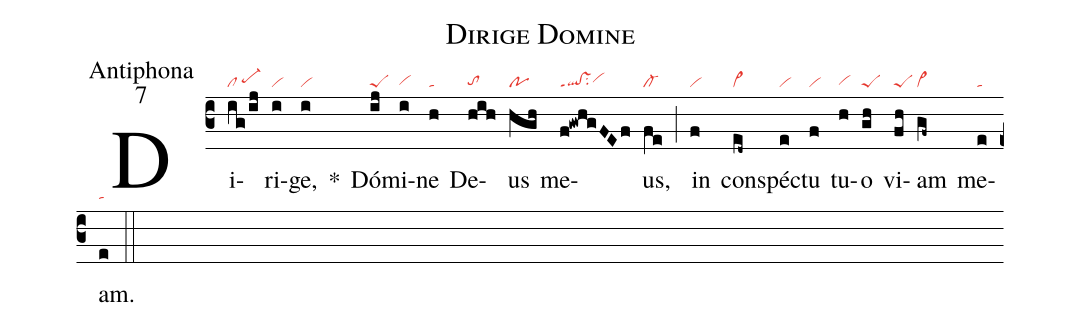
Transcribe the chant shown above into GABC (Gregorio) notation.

name: Dirige Domine;
office-part: Antiphona;
mode: 7;
nabc-lines: 1;
%%
(c3)Di(ig/ij|cl/pe-hh)ri(i|vi)ge,(i|vi) <sp>*</sp>()
Dó(ij|peS)mi(i|vihg)ne(h|ta) De(hih|tohg)us(hgh|po) me(f!gwhgFEf|ql!vsppt1su2vihh)us,(fe|cl-) (;)
in(f|vi) con(ed~|vi>)spé(e|vi)ctu(f|vi) tu(h|vihg)o(gh|peS) vi(fh|peS)am(gf~|vi>) me(e|ta)am.(e|tahg) (::)
